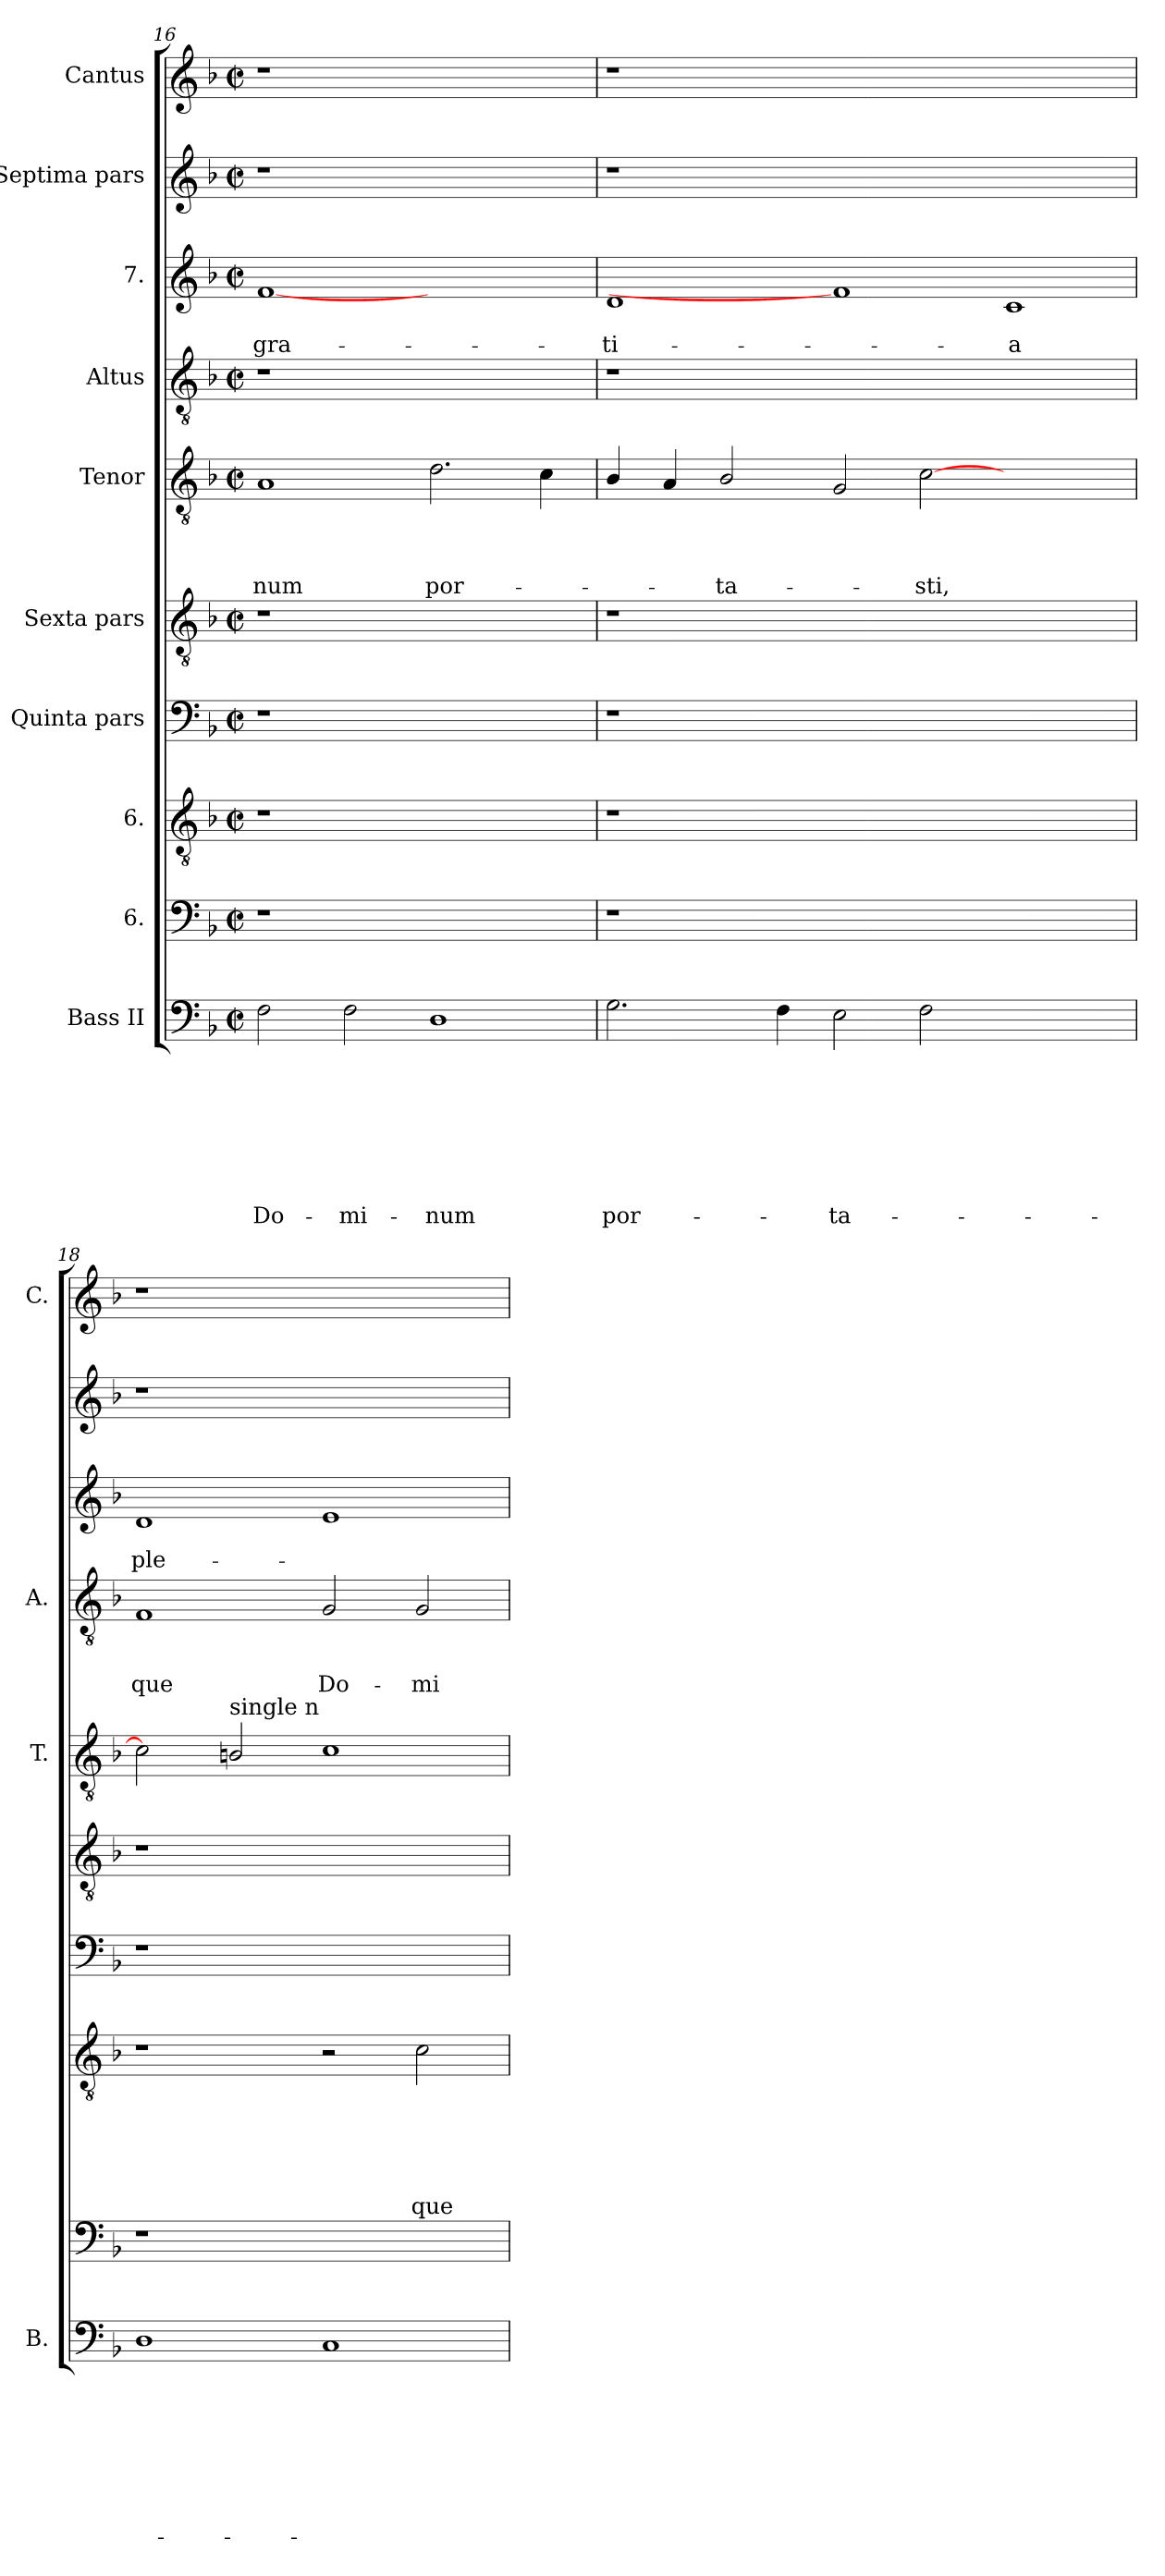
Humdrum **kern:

**kern	**text	**text	**text	**text	**text	**text	**text	**text	**kern	**kern	**text	**text	**text	**text	**text	**text	**kern	**kern	**kern	**text	**text	**text	**text	**kern	**text	**text	**text	**kern	**text	**text	**kern	**kern
*part10	*part10	*part10	*part10	*part10	*part10	*part10	*part10	*part10	*part9	*part8	*part8	*part8	*part8	*part8	*part8	*part8	*part7	*part6	*part5	*part5	*part5	*part5	*part5	*part4	*part4	*part4	*part4	*part3	*part3	*part3	*part2	*part1
*staff10	*staff10	*staff10	*staff10	*staff10	*staff10	*staff10	*staff10	*staff10	*staff9	*staff8	*staff8	*staff8	*staff8	*staff8	*staff8	*staff8	*staff7	*staff6	*staff5	*staff5	*staff5	*staff5	*staff5	*staff4	*staff4	*staff4	*staff4	*staff3	*staff3	*staff3	*staff2	*staff1
*I"Bass II	*	*	*	*	*	*	*	*	*I"6.	*I"6.	*	*	*	*	*	*	*I"Quinta pars	*I"Sexta pars	*I"Tenor	*	*	*	*	*I"Altus	*	*	*	*I"7.	*	*	*I"Septima pars	*I"Cantus
*I'B.	*	*	*	*	*	*	*	*	*	*	*	*	*	*	*	*	*	*	*I'T.	*	*	*	*	*I'A.	*	*	*	*	*	*	*	*I'C.
!!LO:PB:g=z
*clefF4	*	*	*	*	*	*	*	*	*clefF4	*clefGv2	*	*	*	*	*	*	*clefF4	*clefGv2	*clefGv2	*	*	*	*	*clefGv2	*	*	*	*clefG2	*	*	*clefG2	*clefG2
*k[b-]	*	*	*	*	*	*	*	*	*k[b-]	*k[b-]	*	*	*	*	*	*	*k[b-]	*k[b-]	*k[b-]	*	*	*	*	*k[b-]	*	*	*	*k[b-]	*	*	*k[b-]	*k[b-]
*F:	*	*	*	*	*	*	*	*	*F:	*F:	*	*	*	*	*	*	*F:	*F:	*F:	*	*	*	*	*F:	*	*	*	*F:	*	*	*F:	*F:
*M2/2	*	*	*	*	*	*	*	*	*M2/2	*M2/2	*	*	*	*	*	*	*M2/2	*M2/2	*M2/2	*	*	*	*	*M2/2	*	*	*	*M2/2	*	*	*M2/2	*M2/2
*met(c|)	*	*	*	*	*	*	*	*	*met(c|)	*met(c|)	*	*	*	*	*	*	*met(c|)	*met(c|)	*met(c|)	*	*	*	*	*met(c|)	*	*	*	*met(c|)	*	*	*met(c|)	*met(c|)
=16	=16	=16	=16	=16	=16	=16	=16	=16	=16	=16	=16	=16	=16	=16	=16	=16	=16	=16	=16	=16	=16	=16	=16	=16	=16	=16	=16	=16	=16	=16	=16	=16
!	!	!	!	!	!	!	!	!LO:LY:b	!	!	!	!	!	!	!	!	!	!	!	!	!	!	!LO:LY:b	!	!	!	!	!	!	!LO:LY:b	!	!
2F\	.	.	.	.	.	.	.	Do-	1r	1r	.	.	.	.	.	.	1r	1r	1A	.	.	.	-num	1r	.	.	.	[1f	.	gra-	1r	1r
!	!	!	!	!	!	!	!	!LO:LY:b	!	!	!	!	!	!	!	!	!	!	!	!	!	!	!	!	!	!	!	!	!	!	!	!
2F\	.	.	.	.	.	.	.	-mi-	.	.	.	.	.	.	.	.	.	.	.	.	.	.	.	.	.	.	.	.	.	.	.	.
!	!	!	!	!	!	!	!	!LO:LY:b	!	!	!	!	!	!	!	!	!	!	!	!	!	!	!LO:LY:b	!	!	!	!	!	!	!	!	!
1D	.	.	.	.	.	.	.	-num	1ryy	1ryy	.	.	.	.	.	.	1ryy	1ryy	2.d\	.	.	.	por-	1ryy	.	.	.	1ryy	.	.	1ryy	1ryy
.	.	.	.	.	.	.	.	.	.	.	.	.	.	.	.	.	.	.	4c\	.	.	.	.	.	.	.	.	.	.	.	.	.
=17	=17	=17	=17	=17	=17	=17	=17	=17	=17	=17	=17	=17	=17	=17	=17	=17	=17	=17	=17	=17	=17	=17	=17	=17	=17	=17	=17	=17	=17	=17	=17	=17
!	!	!	!	!	!	!	!	!LO:LY:b	!	!	!	!	!	!	!	!	!	!	!	!	!	!	!	!	!	!	!	!	!	!LO:LY:b	!	!
2.G\	.	.	.	.	.	.	.	por-	1r	1r	.	.	.	.	.	.	1r	1r	4B-/	.	.	.	.	1r	.	.	.	1d	.	-ti-	1r	1r
.	.	.	.	.	.	.	.	.	.	.	.	.	.	.	.	.	.	.	4A/	.	.	.	.	.	.	.	.	.	.	.	.	.
!	!	!	!	!	!	!	!	!	!	!	!	!	!	!	!	!	!	!	!	!	!	!	!LO:LY:b	!	!	!	!	!	!	!	!	!
.	.	.	.	.	.	.	.	.	.	.	.	.	.	.	.	.	.	.	2B-/	.	.	.	-ta-	.	.	.	.	.	.	.	.	.
4F\	.	.	.	.	.	.	.	.	.	.	.	.	.	.	.	.	.	.	.	.	.	.	.	.	.	.	.	.	.	.	.	.
!	!	!	!	!	!	!	!	!LO:LY:b	!	!	!	!	!	!	!	!	!	!	!	!	!	!	!	!	!	!	!	!	!	!	!	!
2E\	.	.	.	.	.	.	.	-ta-	0ryy	0ryy	.	.	.	.	.	.	0ryy	0ryy	2G/	.	.	.	.	0ryy	.	.	.	1f]	.	.	0ryy	0ryy
!	!	!	!	!	!	!	!	!	!	!	!	!	!	!	!	!	!	!	!	!	!	!	!LO:LY:b	!	!	!	!	!	!	!	!	!
2F\	.	.	.	.	.	.	.	.	.	.	.	.	.	.	.	.	.	.	[>2c\	.	.	.	-sti,	.	.	.	.	.	.	.	.	.
!	!	!	!	!	!	!	!	!	!	!	!	!	!	!	!	!	!	!	!	!	!	!	!	!	!	!	!	!	!	!LO:LY:b	!	!
1ryy	.	.	.	.	.	.	.	.	.	.	.	.	.	.	.	.	.	.	1ryy	.	.	.	.	.	.	.	.	1c	.	-a	.	.
=18	=18	=18	=18	=18	=18	=18	=18	=18	=18	=18	=18	=18	=18	=18	=18	=18	=18	=18	=18	=18	=18	=18	=18	=18	=18	=18	=18	=18	=18	=18	=18	=18
!	!	!	!	!	!	!	!	!	!	!	!	!	!	!	!	!	!	!	!	!	!	!	!	!	!	!	!LO:LY:b	!	!	!LO:LY:b	!	!
1D	.	.	.	.	.	.	.	.	1r	1r	.	.	.	.	.	.	1r	1r	2c\]	.	.	.	.	1F	.	.	que	1d	.	ple-	1r	1r
!	!	!	!	!	!	!	!	!	!	!	!	!	!	!	!	!	!	!	!LO:TX:a:t=single n	!	!	!	!	!	!	!	!	!	!	!	!	!
.	.	.	.	.	.	.	.	.	.	.	.	.	.	.	.	.	.	.	2B/	.	.	.	.	.	.	.	.	.	.	.	.	.
!	!	!	!	!	!	!	!	!	!	!	!	!	!	!	!	!	!	!	!	!	!	!	!	!	!	!	!LO:LY:b	!	!	!	!	!
1C	.	.	.	.	.	.	.	.	1ryy	2r	.	.	.	.	.	.	1ryy	1ryy	1c	.	.	.	.	2G/	.	.	Do-	1e	.	.	1ryy	1ryy
!	!	!	!	!	!	!	!	!	!	!	!	!	!	!	!	!LO:LY:b	!	!	!	!	!	!	!	!	!	!	!LO:LY:b	!	!	!	!	!
.	.	.	.	.	.	.	.	.	.	2c\	.	.	.	.	.	que	.	.	.	.	.	.	.	2G/	.	.	-mi-	.	.	.	.	.
=	=	=	=	=	=	=	=	=	=	=	=	=	=	=	=	=	=	=	=	=	=	=	=	=	=	=	=	=	=	=	=	=
*-	*-	*-	*-	*-	*-	*-	*-	*-	*-	*-	*-	*-	*-	*-	*-	*-	*-	*-	*-	*-	*-	*-	*-	*-	*-	*-	*-	*-	*-	*-	*-	*-
